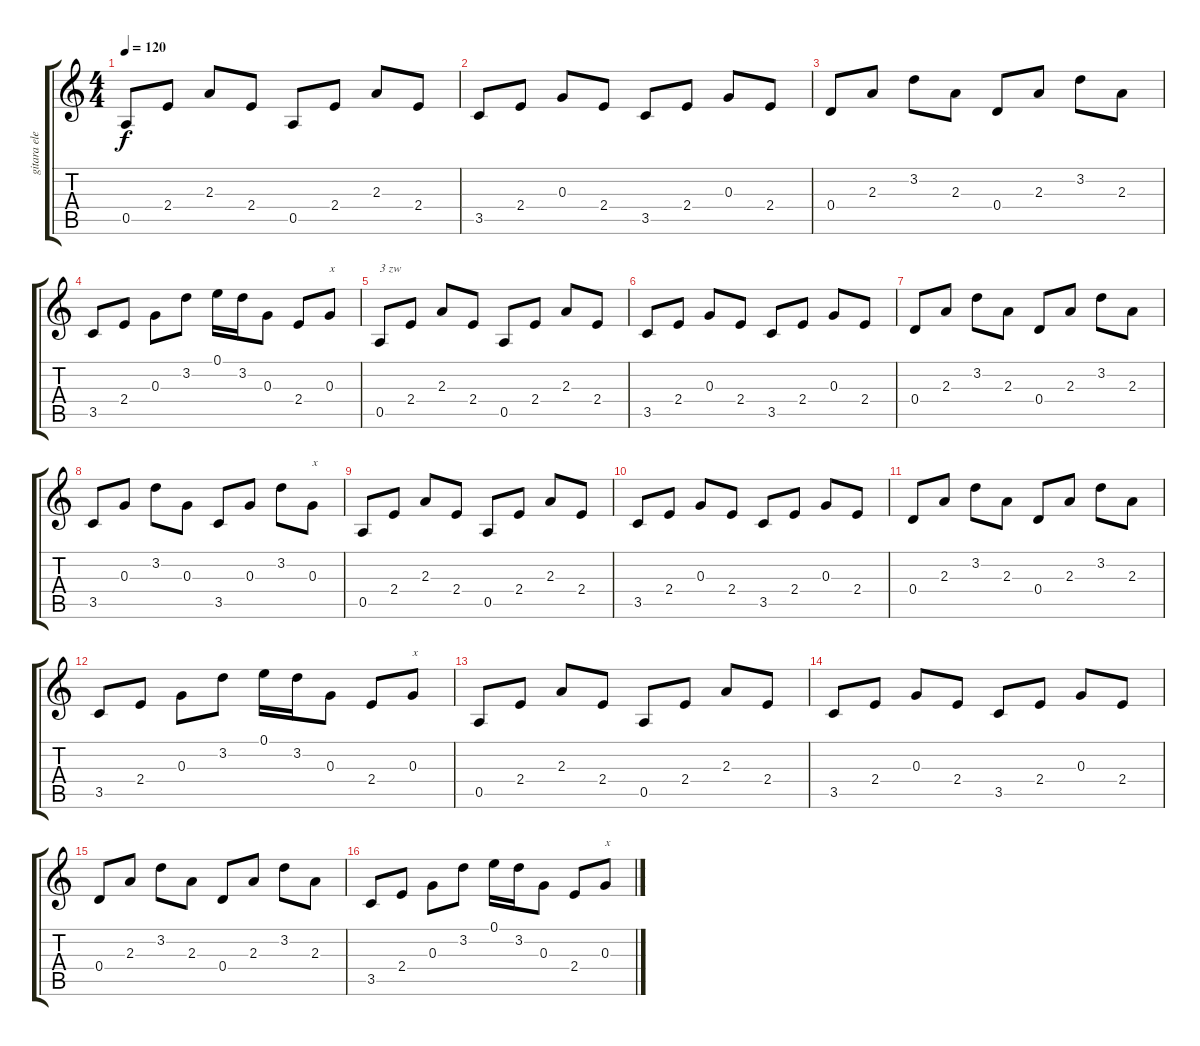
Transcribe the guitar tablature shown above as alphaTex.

\track ("gitara elektryczna" "gitara ele") {instrument electricguitarclean}
\staff {score tabs}
\tuning (E4 B3 G3 D3 A2 E2) {hide}
\ts (4 4)
\tempo 120
\clef g2
\ks c
0.5.8{dy f} 2.4.8 2.3.8 2.4.8 0.5.8 2.4.8 2.3.8 2.4.8 |
3.5.8 2.4.8 0.3.8 2.4.8 3.5.8 2.4.8 0.3.8 2.4.8 |
0.4.8 2.3.8 3.2.8 2.3.8 0.4.8 2.3.8 3.2.8 2.3.8 |
3.5.8 2.4.8 0.3.8 3.2.8 0.1.16 3.2.16 0.3.8 2.4.8 0.3.8{txt "x"} |
0.5.8{txt "3 zw"} 2.4.8 2.3.8 2.4.8 0.5.8 2.4.8 2.3.8 2.4.8 |
3.5.8 2.4.8 0.3.8 2.4.8 3.5.8 2.4.8 0.3.8 2.4.8 |
0.4.8 2.3.8 3.2.8 2.3.8 0.4.8 2.3.8 3.2.8 2.3.8 |
3.5.8 0.3.8 3.2.8 0.3.8 3.5.8 0.3.8 3.2.8 0.3.8{txt "x"} |
0.5.8 2.4.8 2.3.8 2.4.8 0.5.8 2.4.8 2.3.8 2.4.8 |
3.5.8 2.4.8 0.3.8 2.4.8 3.5.8 2.4.8 0.3.8 2.4.8 |
0.4.8 2.3.8 3.2.8 2.3.8 0.4.8 2.3.8 3.2.8 2.3.8 |
3.5.8 2.4.8 0.3.8 3.2.8 0.1.16 3.2.16 0.3.8 2.4.8 0.3.8{txt "x"} |
0.5.8 2.4.8 2.3.8 2.4.8 0.5.8 2.4.8 2.3.8 2.4.8 |
3.5.8 2.4.8 0.3.8 2.4.8 3.5.8 2.4.8 0.3.8 2.4.8 |
0.4.8 2.3.8 3.2.8 2.3.8 0.4.8 2.3.8 3.2.8 2.3.8 |
3.5.8 2.4.8 0.3.8 3.2.8 0.1.16 3.2.16 0.3.8 2.4.8 0.3.8{txt "x"}
